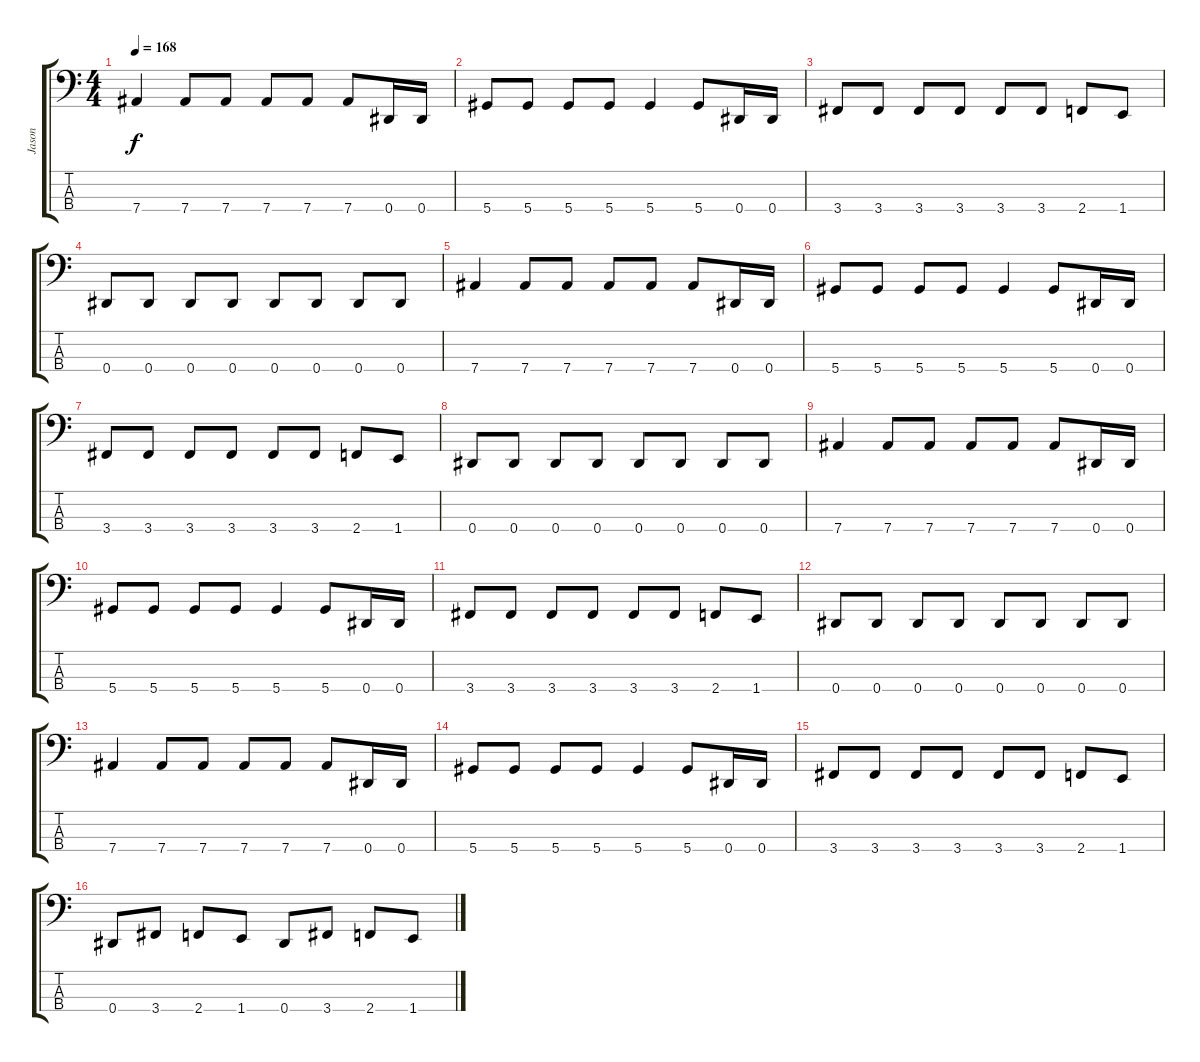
\track ("Jason" "Jason") {instrument electricbassfinger}
\staff {score tabs}
\tuning (Gb2 Db2 Ab1 Eb1) {hide}
\ts (4 4)
\tempo 168
\clef f4
\ks c
7.4.4{dy f} 7.4.8 7.4.8 7.4.8 7.4.8 7.4.8 0.4.16 0.4.16 |
5.4.8 5.4.8 5.4.8 5.4.8 5.4.4 5.4.8 0.4.16 0.4.16 |
3.4.8 3.4.8 3.4.8 3.4.8 3.4.8 3.4.8 2.4.8 1.4.8 |
0.4.8 0.4.8 0.4.8 0.4.8 0.4.8 0.4.8 0.4.8 0.4.8 |
7.4.4 7.4.8 7.4.8 7.4.8 7.4.8 7.4.8 0.4.16 0.4.16 |
5.4.8 5.4.8 5.4.8 5.4.8 5.4.4 5.4.8 0.4.16 0.4.16 |
3.4.8 3.4.8 3.4.8 3.4.8 3.4.8 3.4.8 2.4.8 1.4.8 |
0.4.8 0.4.8 0.4.8 0.4.8 0.4.8 0.4.8 0.4.8 0.4.8 |
7.4.4 7.4.8 7.4.8 7.4.8 7.4.8 7.4.8 0.4.16 0.4.16 |
5.4.8 5.4.8 5.4.8 5.4.8 5.4.4 5.4.8 0.4.16 0.4.16 |
3.4.8 3.4.8 3.4.8 3.4.8 3.4.8 3.4.8 2.4.8 1.4.8 |
0.4.8 0.4.8 0.4.8 0.4.8 0.4.8 0.4.8 0.4.8 0.4.8 |
7.4.4 7.4.8 7.4.8 7.4.8 7.4.8 7.4.8 0.4.16 0.4.16 |
5.4.8 5.4.8 5.4.8 5.4.8 5.4.4 5.4.8 0.4.16 0.4.16 |
3.4.8 3.4.8 3.4.8 3.4.8 3.4.8 3.4.8 2.4.8 1.4.8 |
0.4.8 3.4.8 2.4.8 1.4.8 0.4.8 3.4.8 2.4.8 1.4.8
